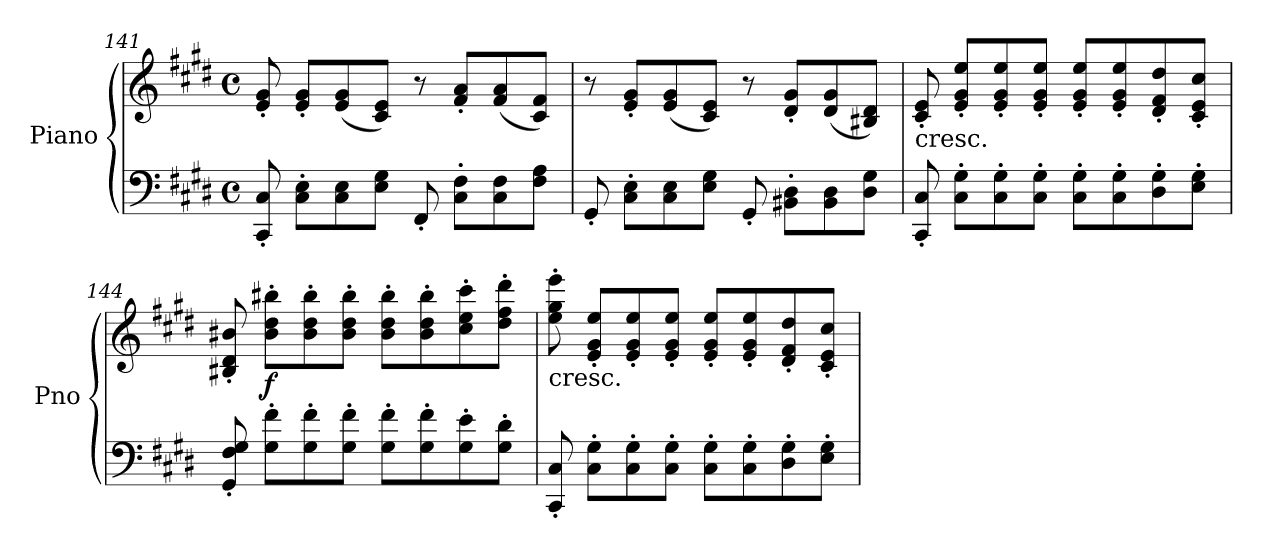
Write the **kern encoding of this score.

**kern	**kern	**dynam
*part1	*part1	*part1
*staff2	*staff1	*staff1/2
*I"Piano	*	*
*I'Pno	*	*
!!LO:PB:g=z
*clefF4	*clefG2	*
*k[f#c#g#d#]	*k[f#c#g#d#]	*
*M4/4	*M4/4	*
*met(c)	*met(c)	*
=141	=141	=141
8CC#/' 8C#/'	8e/' 8g#/'	.
8C#\' 8E\'L	8e/' 8g#/'L	.
8C#\ 8E\	(8e/ 8g#/	.
8E\ 8G#\J	8c#/ 8e/J)	.
8FF#'/	8r	.
8C#\' 8F#\'L	8f#/' 8a/'L	.
8C#\ 8F#\	(8f#/ 8a/	.
8F#\ 8A\J	8c#/ 8f#/J)	.
=142	=142	=142
8GG#'/	8r	.
8C#\' 8E\'L	8e/' 8g#/'L	.
8C#\ 8E\	(8e/ 8g#/	.
8E\ 8G#\J	8c#/ 8e/J)	.
8GG#'/	8r	.
8BB#X\' 8D#\'L	8d#/' 8g#/'L	.
8BB#\ 8D#\	(8d#/ 8g#/	.
8D#\ 8G#\J	8B#X/ 8d#/J)	.
=143	=143	=143
!	!LO:TX:b:t=cresc.	!
8CC#/' 8C#/'	8c#/' 8e/'	.
8C#\' 8G#\'L	8e/' 8g#/' 8ee/'L	.
8C#\' 8G#\'	8e/' 8g#/' 8ee/'	.
8C#\' 8G#\'J	8e/' 8g#/' 8ee/'J	.
8C#\' 8G#\'L	8e/' 8g#/' 8ee/'L	.
8C#\' 8G#\'	8e/' 8g#/' 8ee/'	.
8D#\' 8G#\'	8d#/' 8f#/' 8dd#/'	.
8E\' 8G#\'J	8c#/' 8e/' 8cc#/'J	.
=144	=144	=144
8GG#/' 8F#/' 8G#/'	8B#X/' 8d#/' 8b#X/'	.
!	!	!LO:DY:b
8G#\' 8f#\'L	8b#\' 8dd#\' 8bb#X\'L	f
8G#\' 8f#\'	8b#\' 8dd#\' 8bb#\'	.
8G#\' 8f#\'J	8b#\' 8dd#\' 8bb#\'J	.
8G#\' 8f#\'L	8b#\' 8dd#\' 8bb#\'L	.
8G#\' 8f#\'	8b#\' 8dd#\' 8bb#\'	.
8G#\' 8e\'	8cc#\' 8ee\' 8ccc#\'	.
8G#\' 8d#\'J	8dd#\' 8ff#\' 8ddd#\'J	.
!!LO:LB:g=z
=145	=145	=145
!	!LO:TX:b:t=cresc.	!
8CC#/' 8C#/'	8ee\' 8gg#\' 8eee\'	.
8C#\' 8G#\'L	8e/' 8g#/' 8ee/'L	.
8C#\' 8G#\'	8e/' 8g#/' 8ee/'	.
8C#\' 8G#\'J	8e/' 8g#/' 8ee/'J	.
8C#\' 8G#\'L	8e/' 8g#/' 8ee/'L	.
8C#\' 8G#\'	8e/' 8g#/' 8ee/'	.
8D#\' 8G#\'	8d#/' 8f#/' 8dd#/'	.
8E\' 8G#\'J	8c#/' 8e/' 8cc#/'J	.
=	=	=
*-	*-	*-
